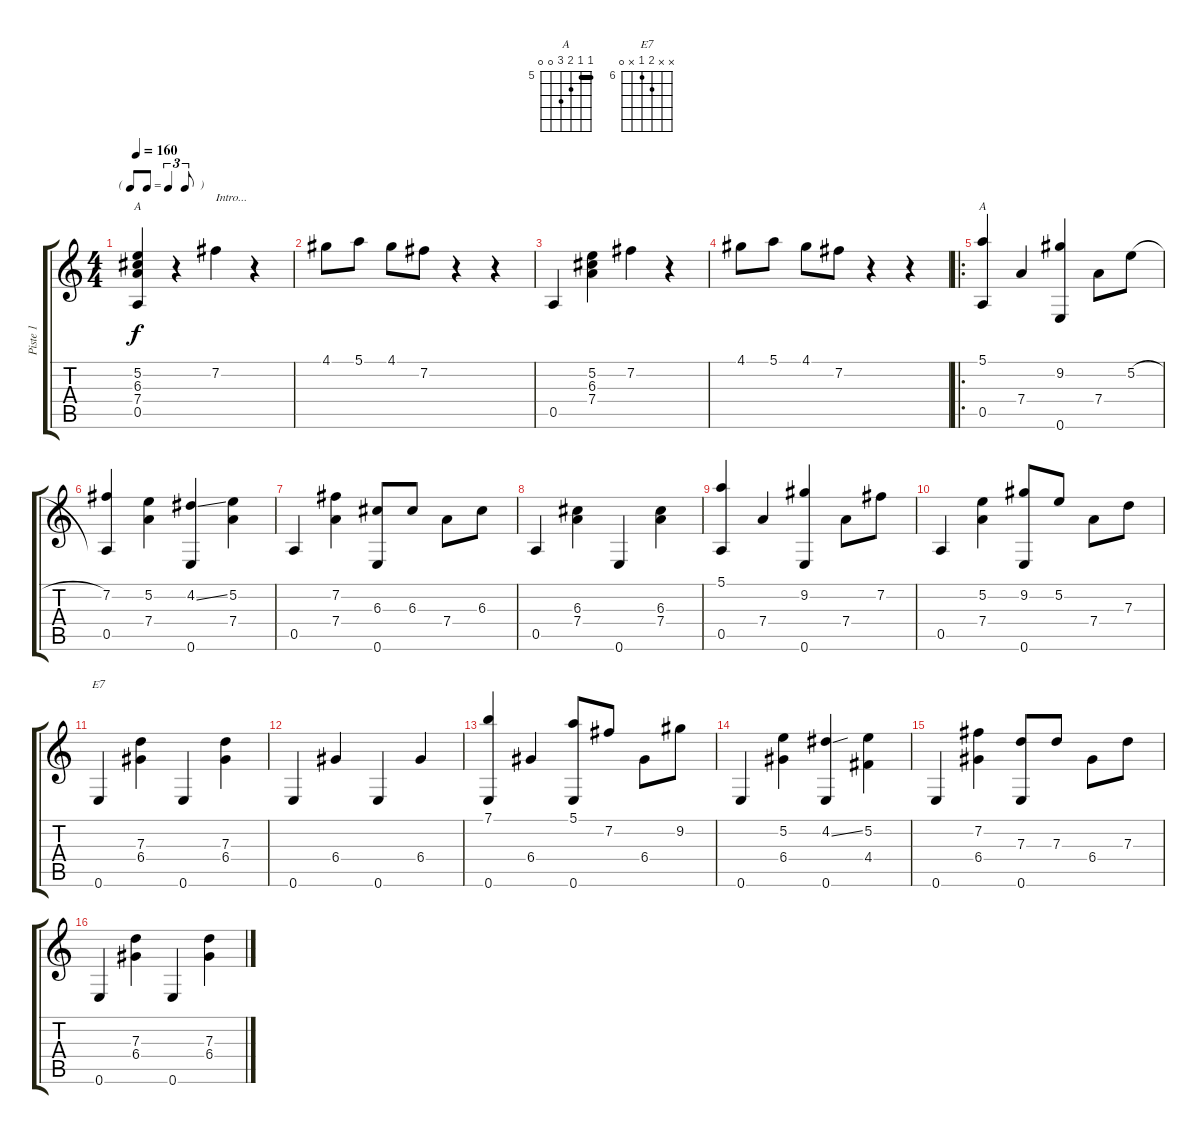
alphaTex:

\track ("Piste 1" "Piste 1") {instrument acousticguitarnylon}
\staff {score tabs}
\tuning (E4 B3 G3 D3 A2 E2) {hide}
\chord ("A" x 5 6 7 0 x) {firstfret 5}
\chord ("A" 5 5 6 7 0 0) {firstfret 5 barre 5}
\chord ("E7" x x 7 6 x 0) {firstfret 6}
\ts (4 4)
\tf triplet8th
\tempo 160
\clef g2
\ks c
(5.2 6.3 7.4 0.5).4{ch "A" dy f instrument acousticguitarnylon} r.4 7.2.4{txt "Intro..."} r.4 |
4.1.8 5.1.8 4.1.8 7.2.8 r.4 r.4 |
0.5.4 (5.2 6.3 7.4).4 7.2.4 r.4 |
4.1.8 5.1.8 4.1.8 7.2.8 r.4 r.4 |
\ro
(5.1 0.5).4{ch "A"} 7.4.4 (9.2 0.6).4 7.4.8 5.2{h}.8 |
(7.2 0.5).4 (5.2 7.4).4 (4.2{ss} 0.6).4 (5.2 7.4).4 |
0.5.4 (7.2 7.4).4 (6.3 0.6).8 6.3.8 7.4.8 6.3.8 |
0.5.4 (6.3 7.4).4 0.6.4 (6.3 7.4).4 |
(5.1 0.5).4 7.4.4 (9.2 0.6).4 7.4.8 7.2.8 |
0.5.4 (5.2 7.4).4 (9.2 0.6).8 5.2.8 7.4.8 7.3.8 |
0.6.4{ch "E7"} (7.3 6.4).4 0.6.4 (7.3 6.4).4 |
0.6.4 6.4.4 0.6.4 6.4.4 |
(7.1 0.6).4 6.4.4 (5.1 0.6).8 7.2.8 6.4.8 9.2.8 |
0.6.4 (5.2 6.4).4 (4.2{ss} 0.6).4 (5.2 4.4).4 |
0.6.4 (7.2 6.4).4 (7.3 0.6).8 7.3.8 6.4.8 7.3.8 |
0.6.4 (7.3 6.4).4 0.6.4 (7.3 6.4).4
